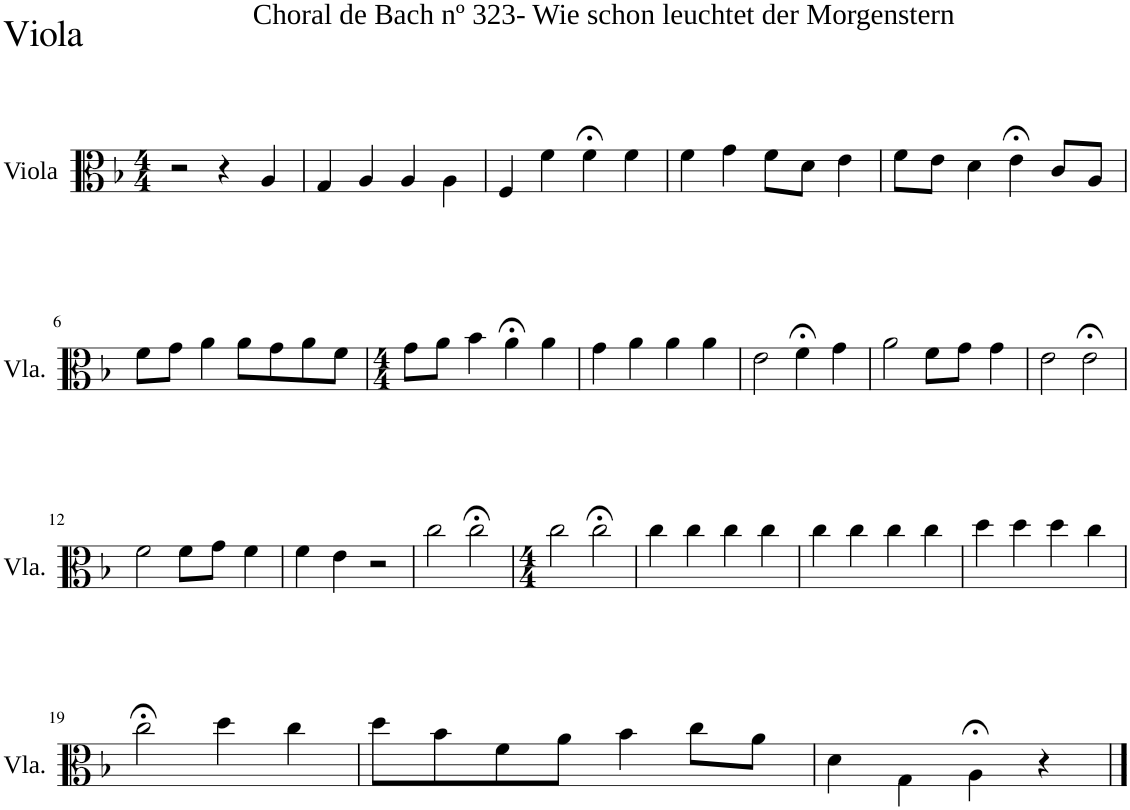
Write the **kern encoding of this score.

**kern
*part1
*staff1
*I"Viola
*I'Vla.
*clefC3
*k[b-]
*M4/4
=1
2r
4r
4A/
=2
4G/
4A/
4A/
4A\
=3
4F/
4f\
4f;<\
4f\
=4
4f\
4g\
8f\L
8d\J
4e\
=5
8f\L
8e\J
4d\
4e;<\
8c/L
8A/J
!!LO:LB:g=z
=6
8f\L
8g\J
4a\
8a\L
8g\
8a\
8f\J
=7
*M4/4
8g\L
8a\J
4b-\
4a;<\
4a\
=8
4g\
4a\
4a\
4a\
=9
2e\
4f;<\
4g\
=10
2a\
8f\L
8g\J
4g\
=11
2e\
2e;<\
!!LO:LB:g=z
=12
2f\
8f\L
8g\J
4f\
=13
4f\
4e\
2r
=14
2cc\
2cc;<\
=15
*M4/4
2cc\
2cc;<\
=16
4cc\
4cc\
4cc\
4cc\
=17
4cc\
4cc\
4cc\
4cc\
=18
4dd\
4dd\
4dd\
4cc\
!!LO:LB:g=z
=19
2cc;<\
4dd\
4cc\
=20
8dd\L
8b-\
8f\
8a\J
4b-\
8cc\L
8a\J
=21
4d\
4G\
4A;<\
4r
==
*-
